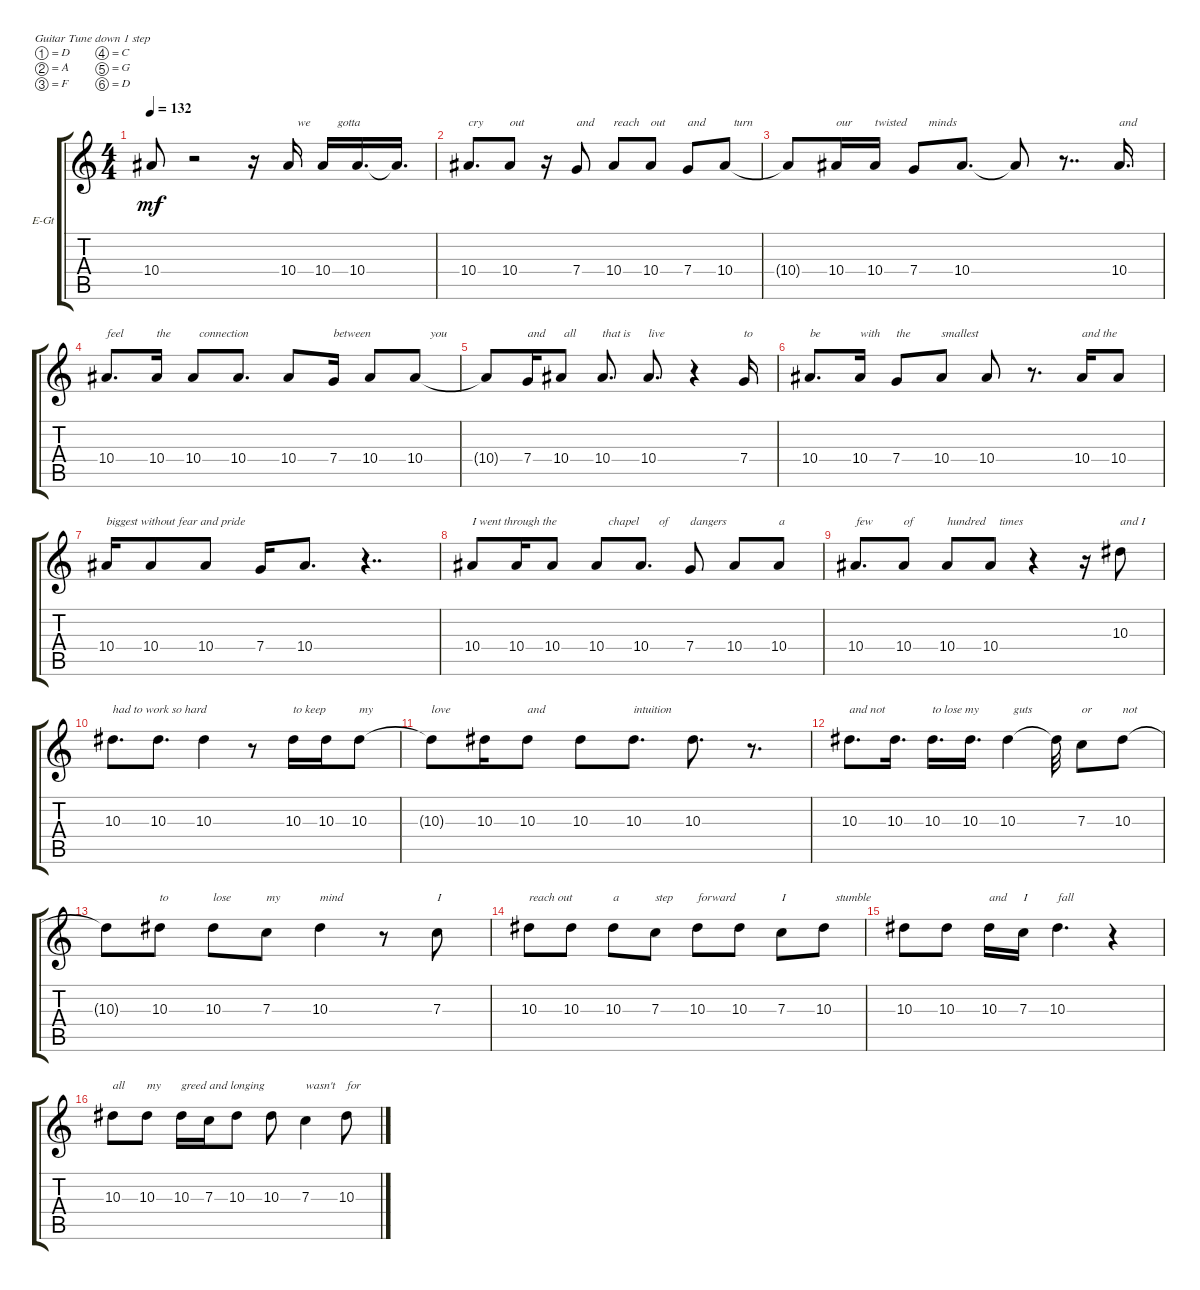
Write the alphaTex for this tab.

\defaultSystemsLayout 4
\bracketExtendMode groupsimilarinstruments
\firstSystemTrackNameOrientation horizontal
\otherSystemsTrackNameOrientation horizontal
\track ("Voice" "E-Gt") {instrument overdrivenguitar}
\staff {score tabs}
\tuning (D4 A3 F3 C3 G2 D2)
\ts (4 4)
\tempo 132
\clef g2
\scale
0.333333
\ks c
10.4{t}.8{dy mf} r.2 r.16 10.4.16{txt "   we  "} 10.4.16{txt "     gotta"} 10.4.16{d} 10.4{t}.16{d} |
\scale
0.333333 10.4.8{d txt "cry"} 10.4.8{txt "out"} r.16 7.4.8{txt "and"} 10.4.8{txt "reach"} 10.4.8{txt "out"} 7.4.8{txt "and"} 10.4.8{txt "   turn"} |
\scale
0.333333 10.4{t}.8 10.4.16{txt "our"} 10.4.16{txt "twisted"} 7.4.8{txt "     minds"} 10.4.8{d} 10.4{t}.8 r.8{dd} 10.4.16{d txt "and"} |
\scale
0.333333 10.4.8{d txt "feel"} 10.4.16{txt "the"} 10.4.8{txt "  connection"} 10.4.8{d} 10.4.8 7.4.16{txt "between"} 10.4.8 10.4.8{txt "     you"} |
\scale
0.333333 10.4{t}.8 7.4.16{txt "and"} 10.4.8{txt " all"} 10.4.8{d txt "that is"} 10.4.8{d txt "live"} r.4 7.4.16{txt "to"} |
\scale
0.333333 10.4.8{d txt "be"} 10.4.16{txt "with"} 7.4.8{txt "the"} 10.4.8{txt "smallest"} 10.4.8 r.8{d} 10.4.16{txt "and the"} 10.4.8 |
\scale
0.333333 10.4.16{txt "biggest without fear and pride"} 10.4.8 10.4.8 7.4.16 10.4.8{d} r.4{dd} |
\scale
0.333333 10.4.8{txt "I went through the"} 10.4.16 10.4.8 10.4.8{txt "    chapel"} 10.4.8{d txt "      of"} 7.4.8{txt "dangers"} 10.4.8 10.4.8{txt "a"} |
\scale
0.333333 10.4.8{d txt "few"} 10.4.8{txt "of"} 10.4.8{txt "hundred"} 10.4.8{txt "   times"} r.4 r.16 10.3.8{txt "and I"} |
\scale
0.333333 10.3.8{d txt "had to work so hard"} 10.3.8{d} 10.3.4 r.8 10.3.16{txt "to keep"} 10.3.16 10.3.8{txt "my"} |
\scale
0.333333 10.3{t}.8{txt "love"} 10.3.16 10.3.8{txt "and"} 10.3.8 10.3.8{d txt "intuition"} 10.3.8{d} r.8{d} |
\scale
0.333333 10.3.8{d txt "and not"} 10.3.16{d} 10.3.16{d txt "to lose my"} 10.3.16{d} 10.3.4{txt "  guts"} 10.3{t}.32 7.3.8{txt "or"} 10.3.8{txt "not"} |
\scale
0.333333 10.3{t}.8 10.3.8{txt "to"} 10.3.8{txt "lose"} 7.3.8{txt "my"} 10.3.4{txt "mind"} r.8 7.3.8{txt "I"} |
\scale
0.333333 10.3.8{txt "reach out "} 10.3.8 10.3.8{txt "a"} 7.3.8{txt "step"} 10.3.8{txt "forward"} 10.3.8 7.3.8{txt "I"} 10.3.8{txt "    stumble"} |
\scale
0.333333 10.3.8 10.3.8 10.3.16{txt "and"} 7.3.16{txt "I"} 10.3.4{d txt "fall"} r.4 |
\scale
0.333333 10.3.8{txt "all"} 10.3.8{txt "my"} 10.3.16{txt "greed and longing"} 7.3.16 10.3.8 10.3.8 7.3.4{txt "wasn't"} 10.3.8{txt "for"}
